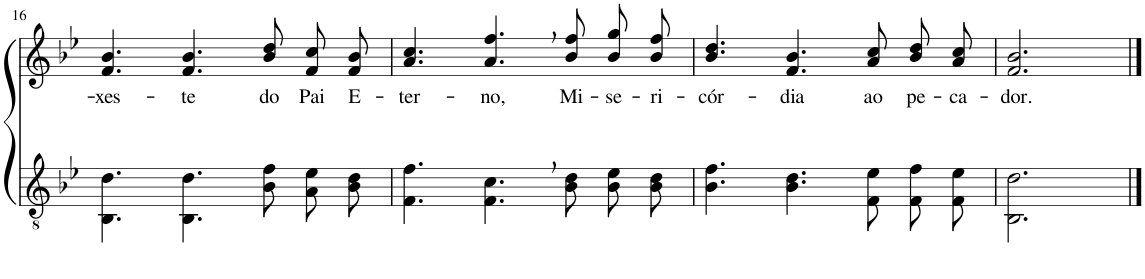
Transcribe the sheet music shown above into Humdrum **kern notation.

**kern	**kern	**text
*part2	*part1	*part1
*staff2	*staff1	*staff1
*I"Parte III e IV	*I"Parte I e II	*
!!LO:PB:g=z
*clefGv2	*clefG2	*
*Trd3c5	*Trd3c5	*
*k[b-e-]	*k[b-e-]	*
*M9/8	*M9/8	*
=16	=16	=16
!	!	!LO:LY:b
4.BB-\ 4.d\	4.f/ 4.b-/	-xes-
!	!	!LO:LY:b
4.BB-\ 4.d\	4.f/ 4.b-/	-te
!	!	!LO:LY:b
8B-\ 8f\L	8b-\ 8dd\L	do
!	!	!LO:LY:b
8A\ 8e-\	8f\ 8cc\	Pai
!	!	!LO:LY:b
8B-\ 8d\J	8f\ 8b-\J	E-
=17	=17	=17
!	!	!LO:LY:b
4.F\ 4.f\	4.a/ 4.cc/	-ter-
!	!	!LO:LY:b
4.F\, 4.c\,	4.a/, 4.ff/,	-no,
!	!	!LO:LY:b
8B-\ 8d\L	8b-\ 8ff\L	Mi-
!	!	!LO:LY:b
8B-\ 8e-\	8b-\ 8gg\	-se-
!	!	!LO:LY:b
8B-\ 8d\J	8b-\ 8ff\J	-ri-
=18	=18	=18
!	!	!LO:LY:b
4.B-\ 4.f\	4.b-/ 4.dd/	-cór-
!	!	!LO:LY:b
4.B-\ 4.d\	4.f/ 4.b-/	-dia
!	!	!LO:LY:b
8F\ 8e-\L	8a\ 8cc\L	ao
!	!	!LO:LY:b
8F\ 8f\	8b-\ 8dd\	pe-
!	!	!LO:LY:b
8F\ 8e-\J	8a\ 8cc\J	-ca-
=19	=19	=19
!	!	!LO:LY:b
2.BB-\ 2.d\	2.f/ 2.b-/	-dor.
==	==	==
*-	*-	*-
